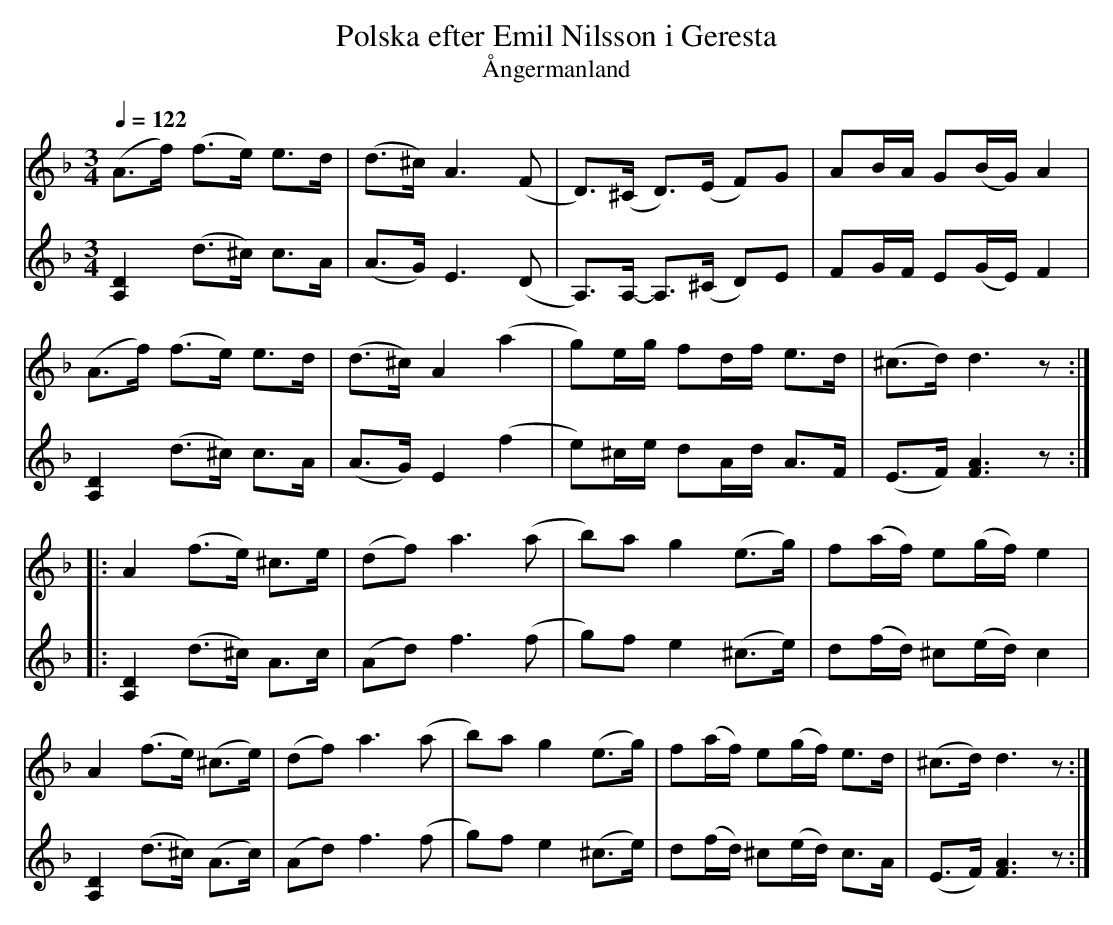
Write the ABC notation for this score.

X:1
T:Polska efter Emil Nilsson i Geresta
T:Ångermanland
Q:1/4=122
M:3/4
L:1/8
K:Dm
V:1
(A>f) (f>e) e>d|(d>^c) A3 (F|D>)(^C D>)(E F)G|AB/A/ G(B/G/) A2|!
(A>f) (f>e) e>d|(d>^c) A2 (a2|g)e/g/ fd/f/ e>d|(^c>d) d3z::!
A2 (f>e) ^c>e|(df) a3(a|b)a g2 (e>g)|f(a/f/) e(g/f/) e2|!
A2 (f>e) (^c>e)|(df) a3(a|b)a g2 (e>g)|f(a/f/) e(g/f/) e>d|(^c>d) d3z:|]
V:2
[A,2D2] (d>^c) c>A|(A>G) E3 (D|A,>)A,- A,>(^C D)E|FG/F/ E(G/E/) F2|!
[A,2D2] (d>^c) c>A|(A>G) E2 (f2|e)^c/e/ dA/d/ A>F|(E>F) [F3A3]z::!
[A,2D2] (d>^c) A>c|(Ad) f3 (f|g)f e2 (^c>e)|d(f/d/) ^c(e/d/) c2|!
[A,2D2] (d>^c) (A>c)|(Ad) f3 (f|g)f e2 (^c>e)|d(f/d/) ^c(e/d/) c>A|(E>F) [F3A3]z:|]
